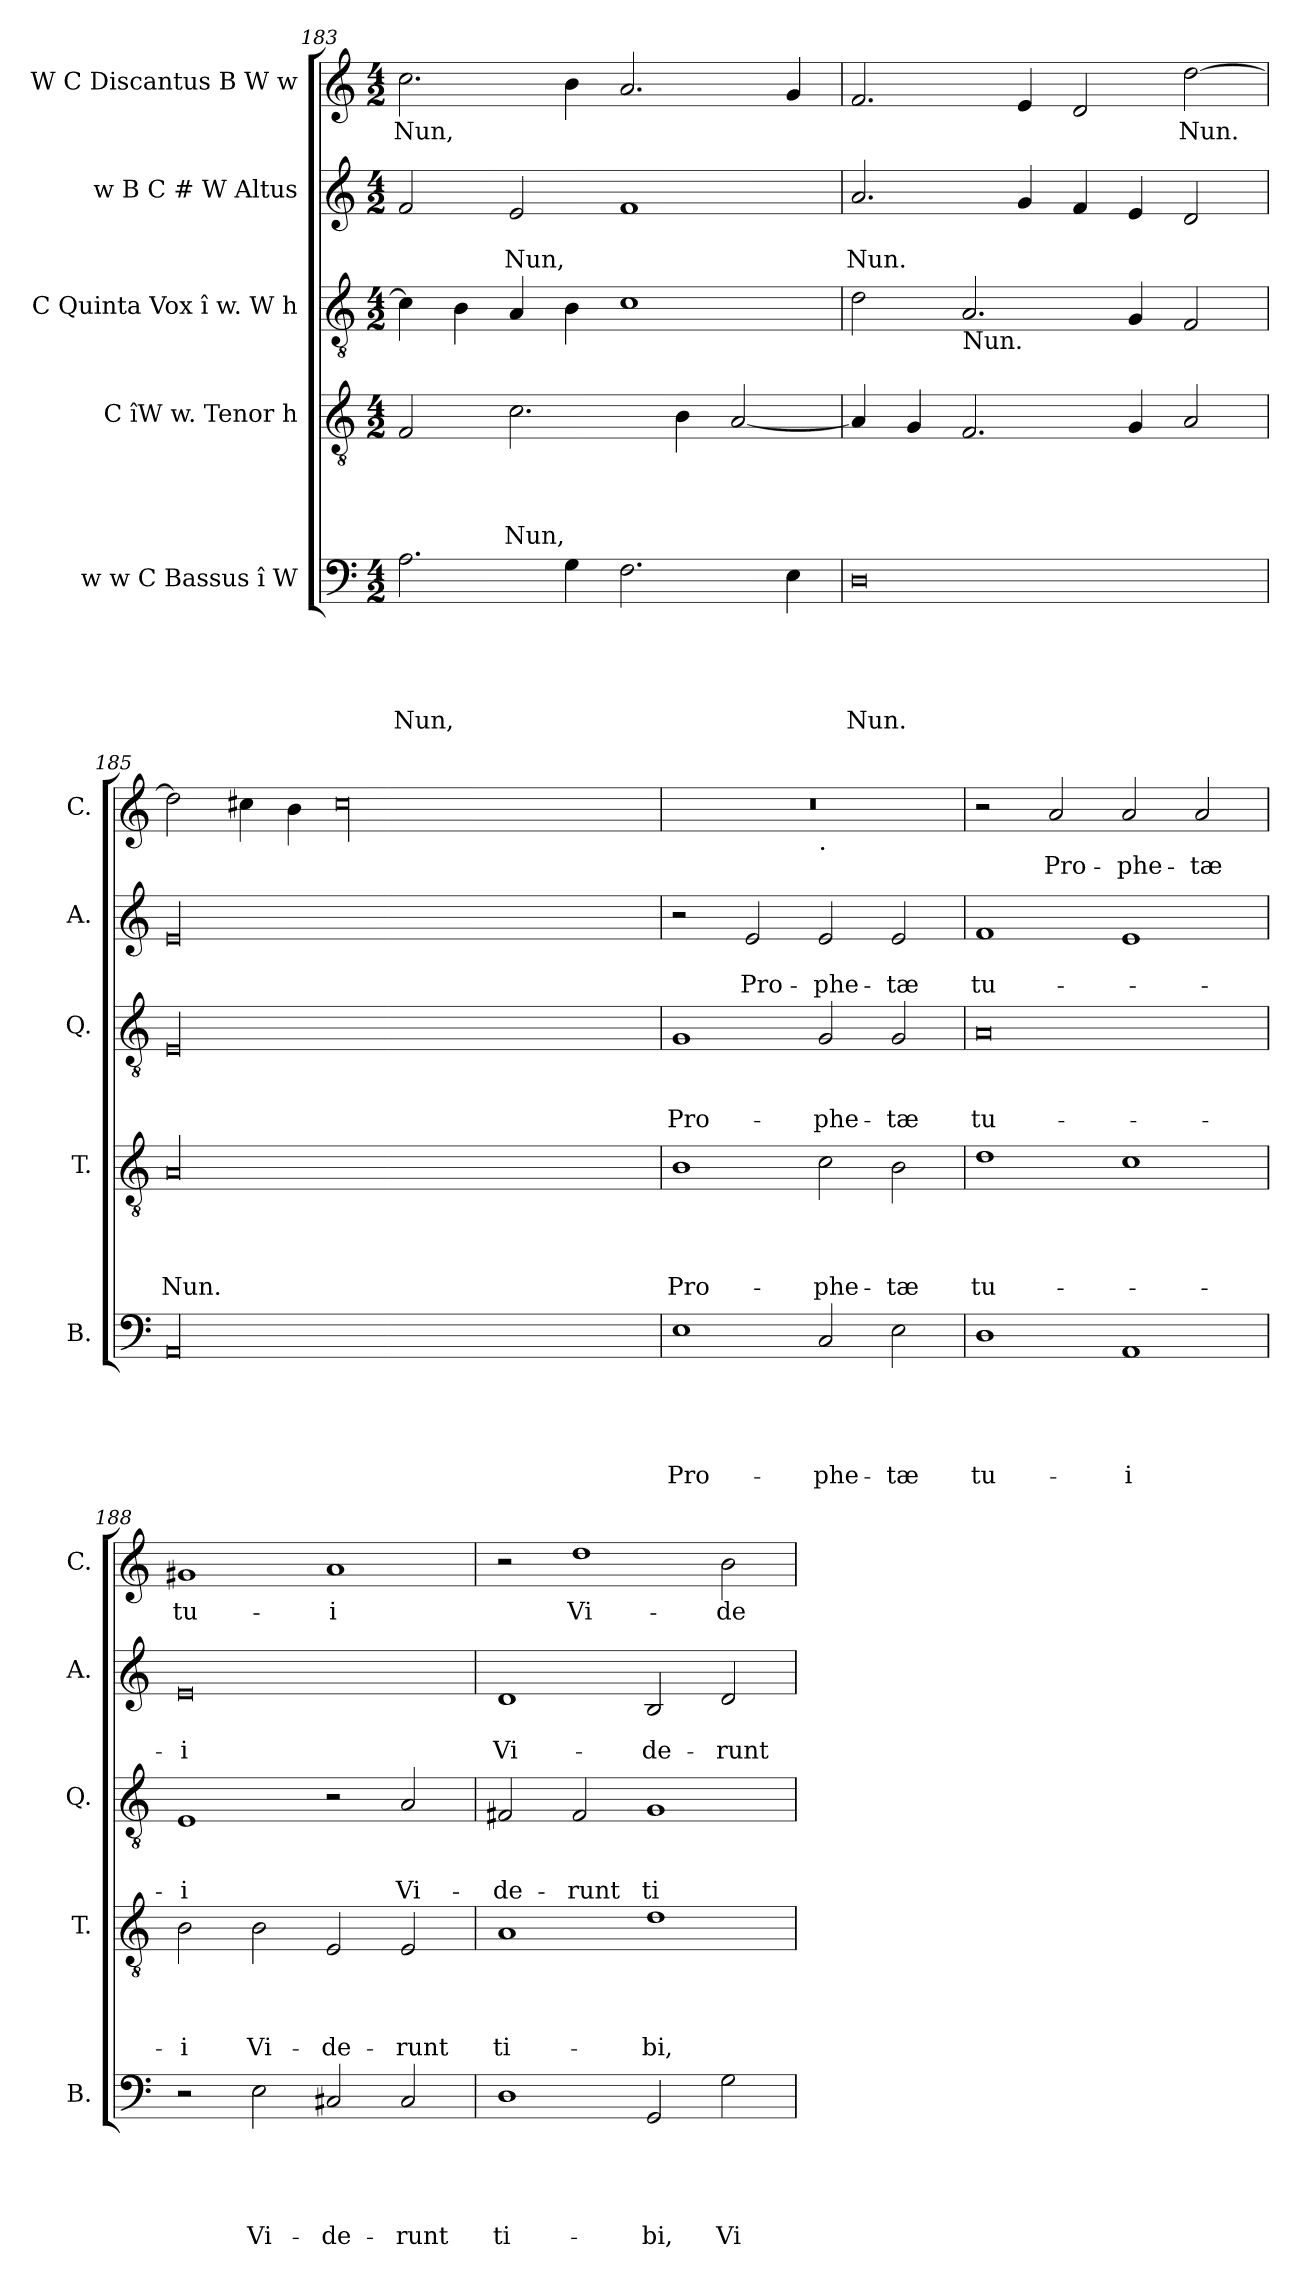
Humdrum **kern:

**kern	**text	**text	**text	**text	**text	**kern	**text	**text	**text	**text	**kern	**text	**text	**text	**kern	**text	**text	**kern	**text
*part5	*part5	*part5	*part5	*part5	*part5	*part4	*part4	*part4	*part4	*part4	*part3	*part3	*part3	*part3	*part2	*part2	*part2	*part1	*part1
*staff5	*staff5	*staff5	*staff5	*staff5	*staff5	*staff4	*staff4	*staff4	*staff4	*staff4	*staff3	*staff3	*staff3	*staff3	*staff2	*staff2	*staff2	*staff1	*staff1
*I"w w C Bassus î W	*	*	*	*	*	*I"C îW w. Tenor h	*	*	*	*	*I"C Quinta Vox î w. W h	*	*	*	*I"w B C # W Altus	*	*	*I"W C Discantus B W w	*
*I'B.	*	*	*	*	*	*I'T.	*	*	*	*	*I'Q.	*	*	*	*I'A.	*	*	*I'C.	*
*clefF4	*	*	*	*	*	*clefGv2	*	*	*	*	*clefGv2	*	*	*	*clefG2	*	*	*clefG2	*
*k[]	*	*	*	*	*	*k[]	*	*	*	*	*k[]	*	*	*	*k[]	*	*	*k[]	*
*C:	*	*	*	*	*	*C:	*	*	*	*	*C:	*	*	*	*C:	*	*	*C:	*
*M4/2	*	*	*	*	*	*M4/2	*	*	*	*	*M4/2	*	*	*	*M4/2	*	*	*M4/2	*
=183	=183	=183	=183	=183	=183	=183	=183	=183	=183	=183	=183	=183	=183	=183	=183	=183	=183	=183	=183
!	!	!	!	!	!LO:LY:b	!	!	!	!	!	!	!	!	!	!	!	!	!	!LO:LY:b
2.A\	.	.	.	.	Nun,	2F/	.	.	.	.	4c\]	.	.	.	2f/	.	.	2.cc\	Nun,
.	.	.	.	.	.	.	.	.	.	.	4B\	.	.	.	.	.	.	.	.
!	!	!	!	!	!	!	!	!	!	!LO:LY:b	!	!	!	!	!	!	!LO:LY:b	!	!
.	.	.	.	.	.	2.c\	.	.	.	Nun,	4A/	.	.	.	2e/	.	Nun,	.	.
4G\	.	.	.	.	.	.	.	.	.	.	4B\	.	.	.	.	.	.	4b\	.
2.F\	.	.	.	.	.	.	.	.	.	.	1c	.	.	.	1f	.	.	2.a/	.
.	.	.	.	.	.	4B\	.	.	.	.	.	.	.	.	.	.	.	.	.
.	.	.	.	.	.	[<2A/	.	.	.	.	.	.	.	.	.	.	.	.	.
4E\	.	.	.	.	.	.	.	.	.	.	.	.	.	.	.	.	.	4g/	.
=184	=184	=184	=184	=184	=184	=184	=184	=184	=184	=184	=184	=184	=184	=184	=184	=184	=184	=184	=184
!	!	!	!	!	!LO:LY:b	!	!	!	!	!	!	!	!	!	!	!	!LO:LY:b	!	!
0D	.	.	.	.	Nun.	4A/]	.	.	.	.	2d\	.	.	.	2.a/	.	Nun.	2.f/	.
.	.	.	.	.	.	4G/	.	.	.	.	.	.	.	.	.	.	.	.	.
!	!	!	!	!	!	!	!	!	!	!	!LO:TX:b:t=Nun.	!	!	!	!	!	!	!	!
.	.	.	.	.	.	2.F/	.	.	.	.	2.A/	.	.	.	.	.	.	.	.
.	.	.	.	.	.	.	.	.	.	.	.	.	.	.	4g/	.	.	4e/	.
.	.	.	.	.	.	.	.	.	.	.	.	.	.	.	4f/	.	.	2d/	.
.	.	.	.	.	.	4G/	.	.	.	.	4G/	.	.	.	4e/	.	.	.	.
!	!	!	!	!	!	!	!	!	!	!	!	!	!	!	!	!	!	!	!LO:LY:b
.	.	.	.	.	.	2A/	.	.	.	.	2F/	.	.	.	2d/	.	.	[>2dd\	Nun.
=185	=185	=185	=185	=185	=185	=185	=185	=185	=185	=185	=185	=185	=185	=185	=185	=185	=185	=185	=185
!	!	!	!	!	!	!	!	!	!	!LO:LY:b	!	!	!	!	!	!	!	!	!
00AA	.	.	.	.	.	00A	.	.	.	Nun.	00E	.	.	.	00e	.	.	2dd\]	.
.	.	.	.	.	.	.	.	.	.	.	.	.	.	.	.	.	.	4cc#X\	.
.	.	.	.	.	.	.	.	.	.	.	.	.	.	.	.	.	.	4b\	.
.	.	.	.	.	.	.	.	.	.	.	.	.	.	.	.	.	.	00cc#	.
1ryy	.	.	.	.	.	1ryy	.	.	.	.	1ryy	.	.	.	1ryy	.	.	.	.
!!LO:LB:g=z
=186	=186	=186	=186	=186	=186	=186	=186	=186	=186	=186	=186	=186	=186	=186	=186	=186	=186	=186	=186
!	!	!	!	!	!LO:LY:b	!	!	!	!	!LO:LY:b	!	!	!	!LO:LY:b	!	!	!	!	!
*	*	*	*	*	*	*	*	*	*	*	*	*	*	*	*	*	*	*^	*
1E	.	.	.	.	Pro-	1B	.	.	.	Pro-	1G	.	.	Pro-	2r	.	.	0r	1ryy	.
!	!	!	!	!	!	!	!	!	!	!	!	!	!	!	!	!	!LO:LY:b	!	!	!
.	.	.	.	.	.	.	.	.	.	.	.	.	.	.	2e/	.	Pro-	.	.	.
!	!	!	!	!	!	!	!	!	!	!	!	!	!	!	!	!	!	!	!LO:TX:b:t=.	!
!	!	!	!	!	!LO:LY:b	!	!	!	!	!LO:LY:b	!	!	!	!LO:LY:b	!	!	!LO:LY:b	!	!	!
2C/	.	.	.	.	-phe-	2c\	.	.	.	-phe-	2G/	.	.	-phe-	2e/	.	-phe-	.	1ryy	.
!	!	!	!	!	!LO:LY:b	!	!	!	!	!LO:LY:b	!	!	!	!LO:LY:b	!	!	!LO:LY:b	!	!	!
2E\	.	.	.	.	-tæ	2B\	.	.	.	-tæ	2G/	.	.	-tæ	2e/	.	-tæ	.	.	.
=187	=187	=187	=187	=187	=187	=187	=187	=187	=187	=187	=187	=187	=187	=187	=187	=187	=187	=187	=187	=187
!	!	!	!	!	!LO:LY:b	!	!	!	!	!LO:LY:b	!	!	!	!LO:LY:b	!	!	!LO:LY:b	!	!	!
*	*	*	*	*	*	*	*	*	*	*	*	*	*	*	*	*	*	*v	*v	*
1D	.	.	.	.	tu-	1d	.	.	.	tu-	0A	.	.	tu-	1f	.	tu-	2r	.
!	!	!	!	!	!	!	!	!	!	!	!	!	!	!	!	!	!	!	!LO:LY:b
.	.	.	.	.	.	.	.	.	.	.	.	.	.	.	.	.	.	2a/	Pro-
!	!	!	!	!	!LO:LY:b:rj	!	!	!	!	!	!	!	!	!	!	!	!	!	!LO:LY:b
1AA	.	.	.	.	-i	1c	.	.	.	.	.	.	.	.	1e	.	.	2a/	-phe-
!	!	!	!	!	!	!	!	!	!	!	!	!	!	!	!	!	!	!	!LO:LY:b
.	.	.	.	.	.	.	.	.	.	.	.	.	.	.	.	.	.	2a/	-tæ
=188	=188	=188	=188	=188	=188	=188	=188	=188	=188	=188	=188	=188	=188	=188	=188	=188	=188	=188	=188
!	!	!	!	!	!	!	!	!	!	!LO:LY:b	!	!	!	!LO:LY:b:rj	!	!	!LO:LY:b:rj	!	!LO:LY:b
2r	.	.	.	.	.	2B\	.	.	.	-i	1E	.	.	-i	0e	.	-i	1g#X	tu-
!	!	!	!	!	!LO:LY:b	!	!	!	!	!LO:LY:b	!	!	!	!	!	!	!	!	!
2E\	.	.	.	.	Vi-	2B\	.	.	.	Vi-	.	.	.	.	.	.	.	.	.
!	!	!	!	!	!LO:LY:b	!	!	!	!	!LO:LY:b	!	!	!	!	!	!	!	!	!LO:LY:b:rj
2C#X/	.	.	.	.	-de-	2E/	.	.	.	-de-	2r	.	.	.	.	.	.	1a	-i
!	!	!	!	!	!LO:LY:b	!	!	!	!	!LO:LY:b	!	!	!	!LO:LY:b	!	!	!	!	!
2C#/	.	.	.	.	-runt	2E/	.	.	.	-runt	2A/	.	.	Vi-	.	.	.	.	.
=189	=189	=189	=189	=189	=189	=189	=189	=189	=189	=189	=189	=189	=189	=189	=189	=189	=189	=189	=189
!	!	!	!	!	!LO:LY:b	!	!	!	!	!LO:LY:b	!	!	!	!LO:LY:b	!	!	!LO:LY:b	!	!
1D	.	.	.	.	ti-	1A	.	.	.	ti-	2F#X/	.	.	-de-	1d	.	Vi-	2r	.
!	!	!	!	!	!	!	!	!	!	!	!	!	!	!LO:LY:b	!	!	!	!	!LO:LY:b
.	.	.	.	.	.	.	.	.	.	.	2F#/	.	.	-runt	.	.	.	1dd	Vi-
!	!	!	!	!	!LO:LY:b	!	!	!	!	!LO:LY:b	!	!	!	!LO:LY:b	!	!	!LO:LY:b	!	!
2GG/	.	.	.	.	-bi,	1d	.	.	.	-bi,	1G	.	.	ti-	2B/	.	-de-	.	.
!	!	!	!	!	!LO:LY:b	!	!	!	!	!	!	!	!	!	!	!	!LO:LY:b	!	!LO:LY:b
2G\	.	.	.	.	Vi-	.	.	.	.	.	.	.	.	.	2d/	.	-runt	2b\	-de-
=	=	=	=	=	=	=	=	=	=	=	=	=	=	=	=	=	=	=	=
*-	*-	*-	*-	*-	*-	*-	*-	*-	*-	*-	*-	*-	*-	*-	*-	*-	*-	*-	*-
